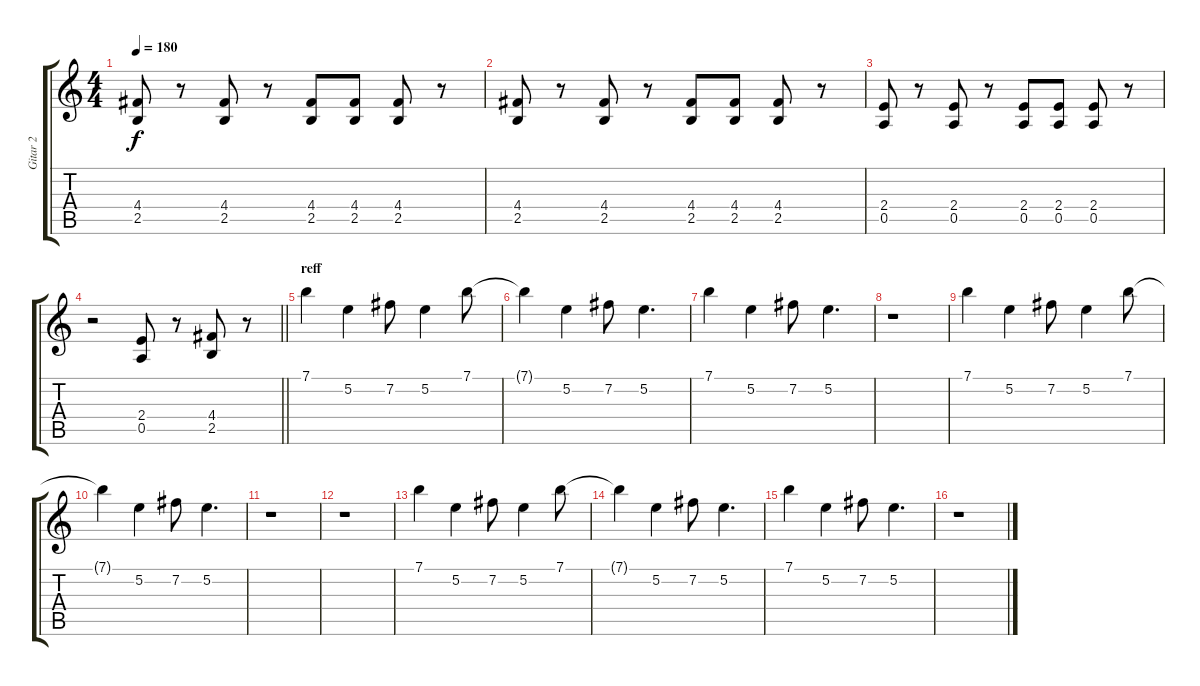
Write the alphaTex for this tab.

\track ("Gitar 2" "Gitar 2") {instrument overdrivenguitar}
\staff {score tabs}
\tuning (E4 B3 G3 D3 A2 E2) {hide}
\ts (4 4)
\tempo 180
\clef g2
\ks c
(4.4 2.5).8{dy f} r.8 (4.4 2.5).8 r.8 (4.4 2.5).8 (4.4 2.5).8 (4.4 2.5).8 r.8 |
(4.4 2.5).8 r.8 (4.4 2.5).8 r.8 (4.4 2.5).8 (4.4 2.5).8 (4.4 2.5).8 r.8 |
(2.4 0.5).8 r.8 (2.4 0.5).8 r.8 (2.4 0.5).8 (2.4 0.5).8 (2.4 0.5).8 r.8 |
\barLineRight lightlight
r.2 (2.4 0.5).8 r.8 (4.4 2.5).8 r.8 |
\section ("" "reff")
7.1.4 5.2.4 7.2.8 5.2.4 7.1.8 |
7.1{t}.4 5.2.4 7.2.8 5.2.4{d} |
7.1.4 5.2.4 7.2.8 5.2.4{d} |
r.1 |
7.1.4 5.2.4 7.2.8 5.2.4 7.1.8 |
7.1{t}.4 5.2.4 7.2.8 5.2.4{d} |
r.1 |
r.1 |
7.1.4 5.2.4 7.2.8 5.2.4 7.1.8 |
7.1{t}.4 5.2.4 7.2.8 5.2.4{d} |
7.1.4 5.2.4 7.2.8 5.2.4{d} |
r.1
